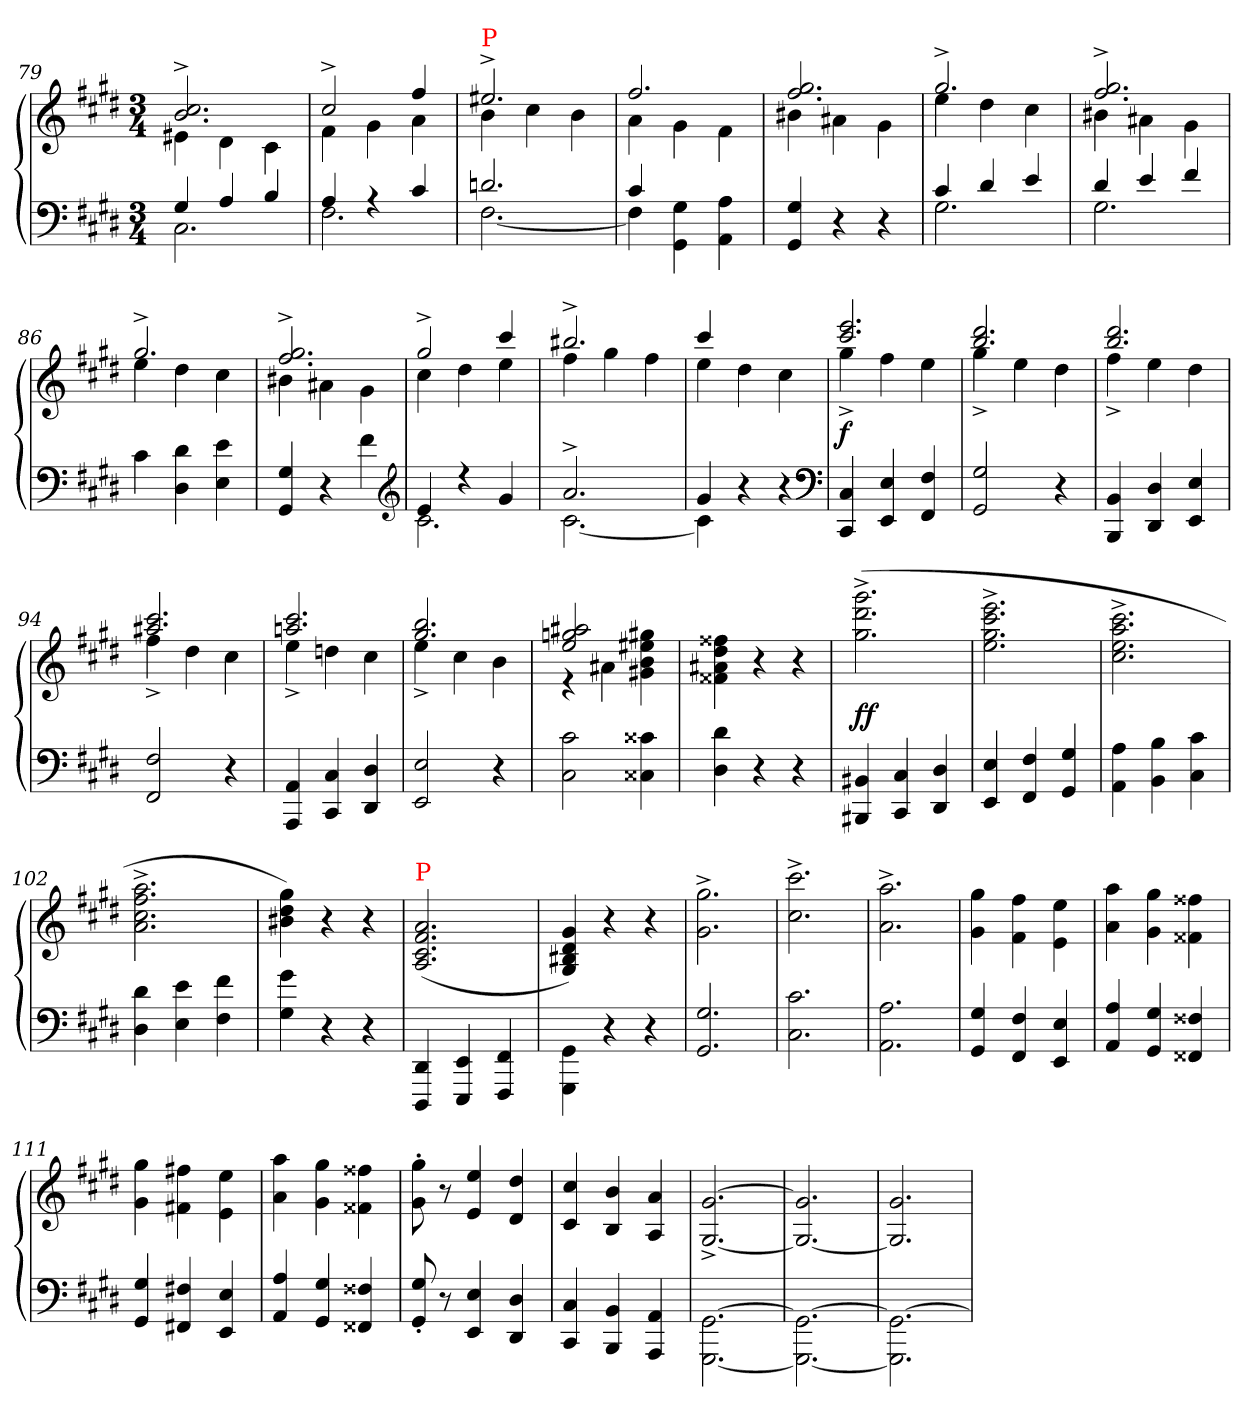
**kern	**kern	**dynam
*part1	*part1	*part1
*staff2	*staff1	*staff1/2
*clefF4	*clefG2	*
*k[f#c#g#d#]	*k[f#c#g#d#]	*
*c#:	*c#:	*
*M3/4	*M3/4	*
=79	=79	=79
*^	*^	*
4G#	2.C#	2.cc#^> 2.b^>	4e#X	.
4A	.	.	4d#	.
4B	.	.	4c#	.
=80	=80	=80	=80	=80
4A	2.F#	2cc#^>	4f#	.
4rA	.	.	4g#	.
4c#	.	4ff#	4a	.
=81	=81	=81	=81	=81
!	!	!LO:TX:a:color=red:t=P	!	!
2.dn	[2.F#	2.ee#X^>	4b	.
.	.	.	4cc#	.
.	.	.	4b	.
=82	=82	=82	=82	=82
4c#	4F#]	2.ff#	4a	.
4ryy	4G#\ 4GG#\	.	4g#	.
4ryy	4A\ 4AA\	.	4f#	.
*v	*v	*	*	*
=83	=83	=83	=83
4G# 4GG#	2.gg# 2.ff#	4b#X	.
4r	.	4a#X	.
4r	.	4g#	.
=84	=84	=84	=84
*^	*	*	*
4c#	2.G#	2.gg#^>	4ee	.
4d#	.	.	4dd#	.
4e	.	.	4cc#	.
=85	=85	=85	=85	=85
4d#	2.G#	2.gg#^> 2.ff#^>	4b#X	.
4e	.	.	4a#X	.
4f#	.	.	4g#	.
*v	*v	*	*	*
=86	=86	=86	=86
4c#	2.gg#^>	4ee	.
4d# 4D#	.	4dd#	.
4e 4E	.	4cc#	.
=87	=87	=87	=87
4G# 4GG#	2.gg#^> 2.ff#^>	4b#X	.
4r	.	4a#X	.
4f#	.	4g#	.
*clefG2	*	*	*
=88	=88	=88	=88
*^	*	*	*
4e	2.c#	2gg#^>	4cc#	.
4r	.	.	4dd#	.
4g#	.	4ccc#	4ee	.
=89	=89	=89	=89	=89
2.a^>	[2.c#	2.bb#X^>	4ff#	.
.	.	.	4gg#	.
.	.	.	4ff#	.
=90	=90	=90	=90	=90
4g#	4c#]	4ccc#	4ee	.
4r	4ryy	4ryy	4dd#	.
4r	4ryy	4ryy	4cc#	.
*v	*v	*	*	*
*clefF4	*	*	*
=91	=91	=91	=91
4C# 4CC#	2.eee 2.ccc#	4gg#^<	f
4E 4EE	.	4ff#	.
4F# 4FF#	.	4ee	.
=92	=92	=92	=92
2G# 2GG#	2.ddd# 2.bb	4gg#^<	.
.	.	4ee	.
4r	.	4dd#	.
=93	=93	=93	=93
4BB 4BBB	2.ddd# 2.bb	4ff#^<	.
4D# 4DD#	.	4ee	.
4E 4EE	.	4dd#	.
=94	=94	=94	=94
2F# 2FF#	2.ccc# 2.aa#X	4ff#^<	.
.	.	4dd#	.
4r	.	4cc#	.
=95	=95	=95	=95
4AA 4AAA	2.ccc# 2.aan	4ee^<	.
4C# 4CC#	.	4ddn	.
4D# 4DD#	.	4cc#	.
=96	=96	=96	=96
2E 2EE	2.bb 2.gg#	4ee^<	.
.	.	4cc#	.
4r	.	4b	.
=97	=97	=97	=97
2c# 2C#	2aa#X 2ggn 2ee	4re	.
.	.	4a#X	.
4c##X 4C##X	4ryy	4gg#X 4ee#X 4b 4g#X	.
*	*v	*v	*
=98	=98	=98
4d# 4D#	4ff##X 4dd# 4a#X 4f##X	.
4r	4r	.
4r	4r	.
=99	=99	=99
4BB#X 4BBB#X	(>2.ggg#^< 2.ddd#^< 2.gg#^<	ff
4C# 4CC#	.	.
4D# 4DD#	.	.
=100	=100	=100
4E 4EE	2.eee^< 2.ccc#^< 2.gg#^< 2.ee^<	.
4F# 4FF#	.	.
4G# 4GG#	.	.
=101	=101	=101
4A 4AA	2.ccc#^< 2.aa^< 2.ee^< 2.cc#^<	.
4B 4BB	.	.
4c# 4C#	.	.
=102	=102	=102
4d# 4D#	2.aa^< 2.ff#^< 2.cc#^< 2.a^<	.
4e 4E	.	.
4f# 4F#	.	.
=103	=103	=103
4g# 4G#	4gg# 4dd# 4b#X)	.
4r	4r	.
4r	4r	.
=104	=104	=104
!	!LO:TX:a:color=red:t=P	!
4DD#/ 4DDD#/	(>2.a/ 2.f#/ 2.c#/ 2.A/	.
4EE/ 4EEE/	.	.
4FF#/ 4FFF#/	.	.
=105	=105	=105
4GG#\ 4GGG#\	4g#/ 4d#/ 4B#X/ 4G#/)	.
4r	4r	.
4r	4r	.
=106	=106	=106
2.G# 2.GG#	2.gg#^< 2.g#^<	.
=107	=107	=107
2.c# 2.C#	2.ccc#^< 2.cc#^<	.
=108	=108	=108
2.A 2.AA	2.aa^< 2.a^<	.
=109	=109	=109
4G# 4GG#	4gg# 4g#	.
4F# 4FF#	4ff# 4f#	.
4E 4EE	4ee\ 4e\	.
=110	=110	=110
4A/ 4AA/	4aa 4a	.
4G# 4GG#	4gg# 4g#	.
4F##X 4FF##X	4ff##X 4f##X	.
=111	=111	=111
4G# 4GG#	4gg# 4g#	.
4F#X 4FF#X	4ff#X 4f#X	.
4E 4EE	4ee\ 4e\	.
=112	=112	=112
4A/ 4AA/	4aa 4a	.
4G# 4GG#	4gg# 4g#	.
4F##X 4FF##X	4ff##X 4f##X	.
=113	=113	=113
8G#'< 8GG#'<	8gg#'> 8g#'>	.
8r	8r	.
4E 4EE	4ee 4e	.
4D# 4DD#	4dd# 4d#	.
=114	=114	=114
4C# 4CC#	4cc# 4c#	.
4BB 4BBB	4b 4B	.
4AA 4AAA	4a 4A	.
=115	=115	=115
[2.GG#\ [2.GGG#\	[2.g#^</ [2.G#^</	.
=116	=116	=116
2.GG#_\ 2.GGG#_\	2.g#]/ 2.G#_/	.
=117	=117	=117
2.GG#_\ 2.GGG#]\	2.g#/ 2.G#]/	.
=	=	=
*-	*-	*-
